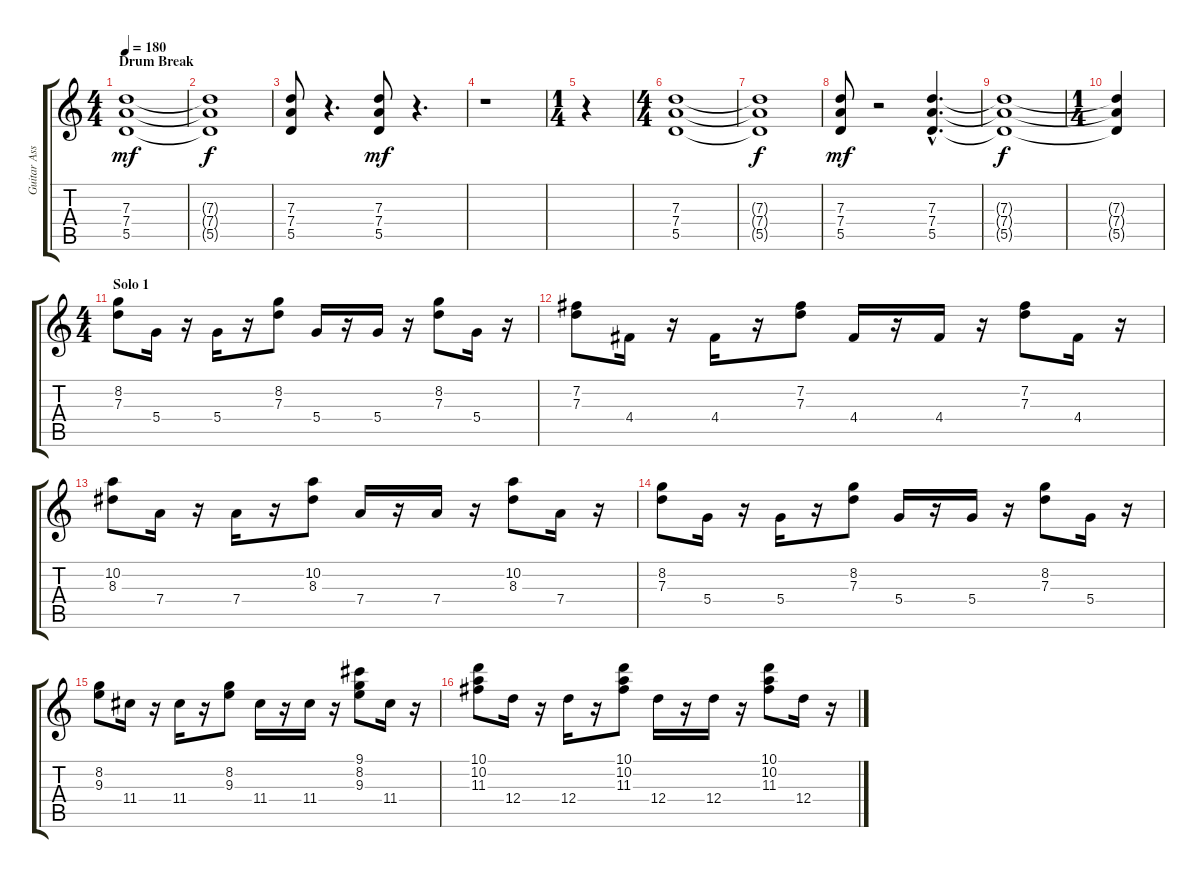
\track ("Guitar Assisted" "Guitar Ass") {instrument overdrivenguitar}
\staff {score tabs}
\tuning (E4 B3 G3 D3 A2 E2) {hide}
\ts (4 4)
\section ("" "Drum Break")
\tempo 180
\clef g2
\ks c
(7.3 7.4 5.5).1{dy mf} |
(7.3{t} 7.4{t} 5.5{t}).1{dy f} |
(7.3 7.4 5.5).8 r.4{d} (7.3 7.4 5.5).8{dy mf} r.4{d} |
r.1 |
\ts (1 4)
r.4 |
\ts (4 4)
(7.3 7.4 5.5).1 |
(7.3{t} 7.4{t} 5.5{t}).1{dy f} |
(7.3 7.4 5.5).8{dy mf} r.2 (7.3{hac} 7.4{hac} 5.5{hac}).4{d} |
(7.3{t} 7.4{t} 5.5{t}).1{dy f} |
\ts (1 4)
(7.3{t} 7.4{t} 5.5{t}).4 |
\ts (4 4)
\section ("" "Solo 1")
(8.2 7.3).8 5.4.16 r.16 5.4.16 r.16 (8.2 7.3).8 5.4.16 r.16 5.4.16 r.16 (8.2 7.3).8 5.4.16 r.16 |
(7.2 7.3).8 4.4.16 r.16 4.4.16 r.16 (7.2 7.3).8 4.4.16 r.16 4.4.16 r.16 (7.2 7.3).8 4.4.16 r.16 |
(10.2 8.3).8 7.4.16 r.16 7.4.16 r.16 (10.2 8.3).8 7.4.16 r.16 7.4.16 r.16 (10.2 8.3).8 7.4.16 r.16 |
(8.2 7.3).8 5.4.16 r.16 5.4.16 r.16 (8.2 7.3).8 5.4.16 r.16 5.4.16 r.16 (8.2 7.3).8 5.4.16 r.16 |
(8.2 9.3).8 11.4.16 r.16 11.4.16 r.16 (8.2 9.3).8 11.4.16 r.16 11.4.16 r.16 (9.1 8.2 9.3).8 11.4.16 r.16 |
(10.1 10.2 11.3).8 12.4.16 r.16 12.4.16 r.16 (10.1 10.2 11.3).8 12.4.16 r.16 12.4.16 r.16 (10.1 10.2 11.3).8 12.4.16 r.16
